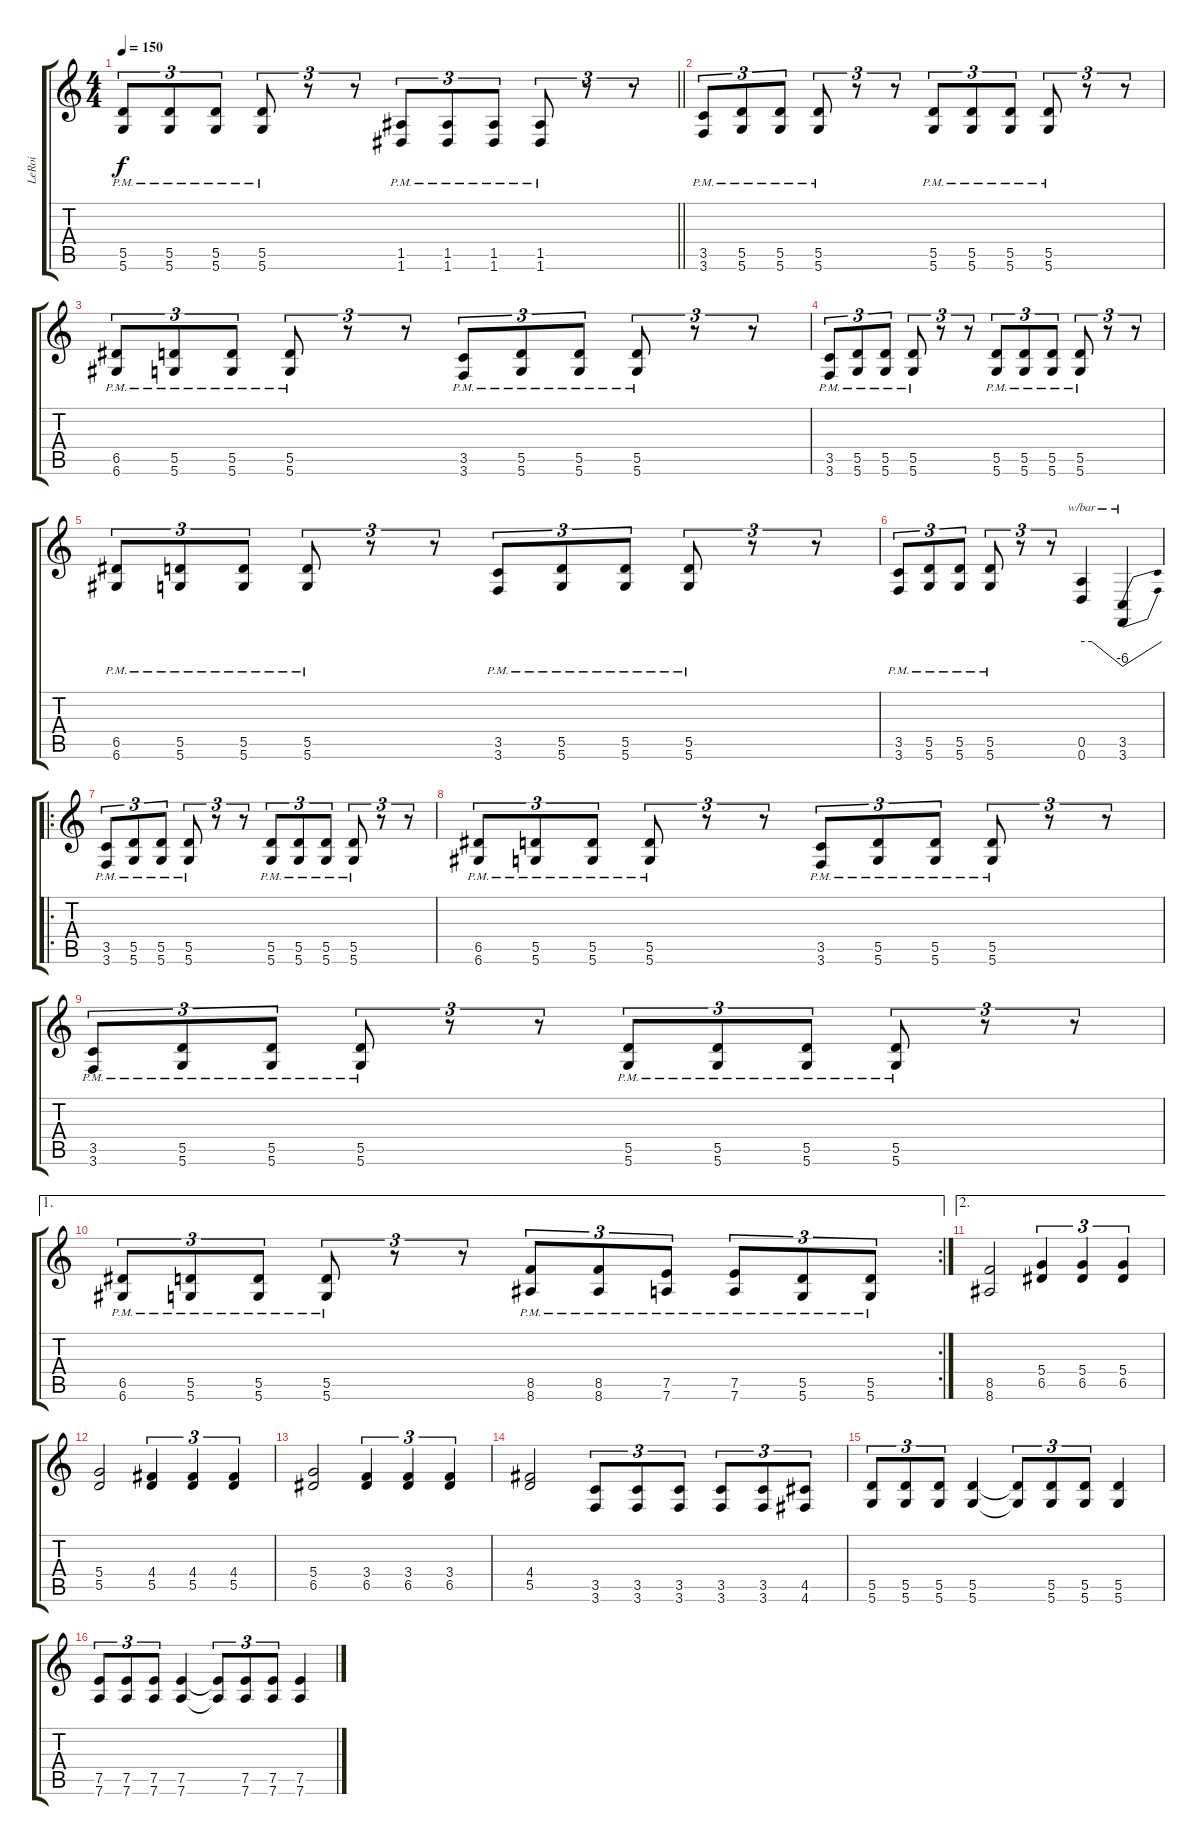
\track ("LeRoi" "LeRoi") {instrument distortionguitar}
\staff {score tabs}
\tuning (E4 B3 G3 D3 A2 D2) {hide}
\ts (4 4)
\tempo 150
\clef g2
\barLineRight lightlight
\ks c
(5.5{pm} 5.6{pm}).8{tu (3 2) dy f} (5.5{pm} 5.6{pm}).8{tu (3 2)} (5.5{pm} 5.6{pm}).8{tu (3 2)} (5.5{pm} 5.6{pm}).8{tu (3 2)} r.8{tu (3 2)} r.8{tu (3 2)} (1.5{pm} 1.6{pm}).8{tu (3 2)} (1.5{pm} 1.6{pm}).8{tu (3 2)} (1.5{pm} 1.6{pm}).8{tu (3 2)} (1.5{pm} 1.6{pm}).8{tu (3 2)} r.8{tu (3 2)} r.8{tu (3 2)} |
(3.5{pm} 3.6{pm}).8{tu (3 2)} (5.5{pm} 5.6{pm}).8{tu (3 2)} (5.5{pm} 5.6{pm}).8{tu (3 2)} (5.5{pm} 5.6{pm}).8{tu (3 2)} r.8{tu (3 2)} r.8{tu (3 2)} (5.5{pm} 5.6{pm}).8{tu (3 2)} (5.5{pm} 5.6{pm}).8{tu (3 2)} (5.5{pm} 5.6{pm}).8{tu (3 2)} (5.5{pm} 5.6{pm}).8{tu (3 2)} r.8{tu (3 2)} r.8{tu (3 2)} |
(6.5{pm} 6.6{pm}).8{tu (3 2)} (5.5{pm} 5.6{pm}).8{tu (3 2)} (5.5{pm} 5.6{pm}).8{tu (3 2)} (5.5{pm} 5.6{pm}).8{tu (3 2)} r.8{tu (3 2)} r.8{tu (3 2)} (3.5{pm} 3.6{pm}).8{tu (3 2)} (5.5{pm} 5.6{pm}).8{tu (3 2)} (5.5{pm} 5.6{pm}).8{tu (3 2)} (5.5{pm} 5.6{pm}).8{tu (3 2)} r.8{tu (3 2)} r.8{tu (3 2)} |
(3.5{pm} 3.6{pm}).8{tu (3 2)} (5.5{pm} 5.6{pm}).8{tu (3 2)} (5.5{pm} 5.6{pm}).8{tu (3 2)} (5.5{pm} 5.6{pm}).8{tu (3 2)} r.8{tu (3 2)} r.8{tu (3 2)} (5.5{pm} 5.6{pm}).8{tu (3 2)} (5.5{pm} 5.6{pm}).8{tu (3 2)} (5.5{pm} 5.6{pm}).8{tu (3 2)} (5.5{pm} 5.6{pm}).8{tu (3 2)} r.8{tu (3 2)} r.8{tu (3 2)} |
(6.5{pm} 6.6{pm}).8{tu (3 2)} (5.5{pm} 5.6{pm}).8{tu (3 2)} (5.5{pm} 5.6{pm}).8{tu (3 2)} (5.5{pm} 5.6{pm}).8{tu (3 2)} r.8{tu (3 2)} r.8{tu (3 2)} (3.5{pm} 3.6{pm}).8{tu (3 2)} (5.5{pm} 5.6{pm}).8{tu (3 2)} (5.5{pm} 5.6{pm}).8{tu (3 2)} (5.5{pm} 5.6{pm}).8{tu (3 2)} r.8{tu (3 2)} r.8{tu (3 2)} |
(3.5{pm} 3.6{pm}).8{tu (3 2)} (5.5{pm} 5.6{pm}).8{tu (3 2)} (5.5{pm} 5.6{pm}).8{tu (3 2)} (5.5{pm} 5.6{pm}).8{tu (3 2)} r.8{tu (3 2)} r.8{tu (3 2)} (0.5 0.6).4{tbe (custom default 0 0 15 0 60 -24)} (3.5 3.6).4{tbe (dive default 0 -24 60 0)} |
\ro
(3.5{pm} 3.6{pm}).8{tu (3 2)} (5.5{pm} 5.6{pm}).8{tu (3 2)} (5.5{pm} 5.6{pm}).8{tu (3 2)} (5.5{pm} 5.6{pm}).8{tu (3 2)} r.8{tu (3 2)} r.8{tu (3 2)} (5.5{pm} 5.6{pm}).8{tu (3 2)} (5.5{pm} 5.6{pm}).8{tu (3 2)} (5.5{pm} 5.6{pm}).8{tu (3 2)} (5.5{pm} 5.6{pm}).8{tu (3 2)} r.8{tu (3 2)} r.8{tu (3 2)} |
(6.5{pm} 6.6{pm}).8{tu (3 2)} (5.5{pm} 5.6{pm}).8{tu (3 2)} (5.5{pm} 5.6{pm}).8{tu (3 2)} (5.5{pm} 5.6{pm}).8{tu (3 2)} r.8{tu (3 2)} r.8{tu (3 2)} (3.5{pm} 3.6{pm}).8{tu (3 2)} (5.5{pm} 5.6{pm}).8{tu (3 2)} (5.5{pm} 5.6{pm}).8{tu (3 2)} (5.5{pm} 5.6{pm}).8{tu (3 2)} r.8{tu (3 2)} r.8{tu (3 2)} |
(3.5{pm} 3.6{pm}).8{tu (3 2)} (5.5{pm} 5.6{pm}).8{tu (3 2)} (5.5{pm} 5.6{pm}).8{tu (3 2)} (5.5{pm} 5.6{pm}).8{tu (3 2)} r.8{tu (3 2)} r.8{tu (3 2)} (5.5{pm} 5.6{pm}).8{tu (3 2)} (5.5{pm} 5.6{pm}).8{tu (3 2)} (5.5{pm} 5.6{pm}).8{tu (3 2)} (5.5{pm} 5.6{pm}).8{tu (3 2)} r.8{tu (3 2)} r.8{tu (3 2)} |
\ae 1
\rc 2
(6.5{pm} 6.6{pm}).8{tu (3 2)} (5.5{pm} 5.6{pm}).8{tu (3 2)} (5.5{pm} 5.6{pm}).8{tu (3 2)} (5.5{pm} 5.6{pm}).8{tu (3 2)} r.8{tu (3 2)} r.8{tu (3 2)} (8.5{pm} 8.6{pm}).8{tu (3 2)} (8.5{pm} 8.6{pm}).8{tu (3 2)} (7.5{pm} 7.6{pm}).8{tu (3 2)} (7.5{pm} 7.6{pm}).8{tu (3 2)} (5.5{pm} 5.6{pm}).8{tu (3 2)} (5.5{pm} 5.6{pm}).8{tu (3 2)} |
\ae 2
(8.5 8.6).2 (5.4 6.5).4{tu (3 2)} (5.4 6.5).4{tu (3 2)} (5.4 6.5).4{tu (3 2)} |
(5.4 5.5).2 (4.4 5.5).4{tu (3 2)} (4.4 5.5).4{tu (3 2)} (4.4 5.5).4{tu (3 2)} |
(5.4 6.5).2 (3.4 6.5).4{tu (3 2)} (3.4 6.5).4{tu (3 2)} (3.4 6.5).4{tu (3 2)} |
(4.4 5.5).2 (3.5 3.6).8{tu (3 2)} (3.5 3.6).8{tu (3 2)} (3.5 3.6).8{tu (3 2)} (3.5 3.6).8{tu (3 2)} (3.5 3.6).8{tu (3 2)} (4.5 4.6).8{tu (3 2)} |
(5.5 5.6).8{tu (3 2)} (5.5 5.6).8{tu (3 2)} (5.5 5.6).8{tu (3 2)} (5.5 5.6).4 (5.5{t} 5.6{t}).8{tu (3 2)} (5.5 5.6).8{tu (3 2)} (5.5 5.6).8{tu (3 2)} (5.5 5.6).4 |
(7.5 7.6).8{tu (3 2)} (7.5 7.6).8{tu (3 2)} (7.5 7.6).8{tu (3 2)} (7.5 7.6).4 (7.5{t} 7.6{t}).8{tu (3 2)} (7.5 7.6).8{tu (3 2)} (7.5 7.6).8{tu (3 2)} (7.5 7.6).4
